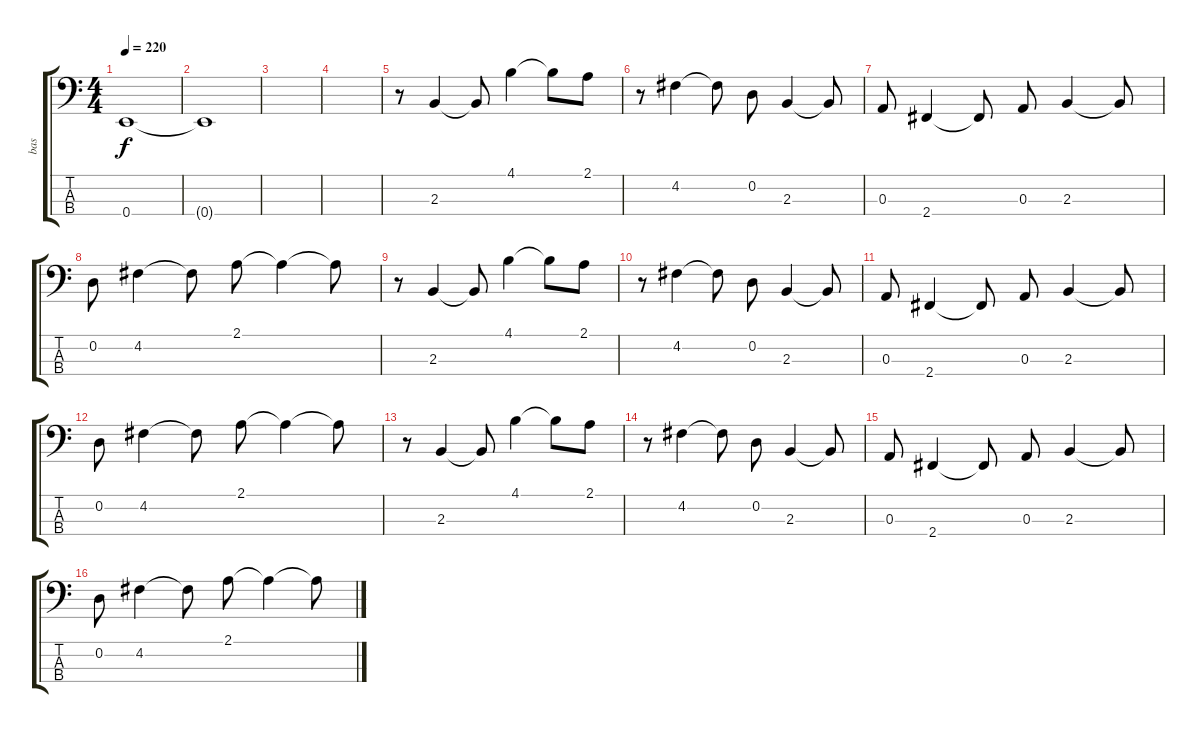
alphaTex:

\track ("bas" "bas") {instrument electricbassfinger}
\staff {score tabs}
\tuning (G2 D2 A1 E1) {hide}
\ts (4 4)
\tempo 220
\clef f4
\ks c
0.4{t}.1{dy f} |
0.4{t}.1 |
|
|
r.8 2.3.4 2.3{t}.8 4.1.4 4.1{t}.8 2.1.8 |
r.8 4.2.4 4.2{t}.8 0.2.8 2.3.4 2.3{t}.8 |
0.3.8 2.4.4 2.4{t}.8 0.3.8 2.3.4 2.3{t}.8 |
0.2.8 4.2.4 4.2{t}.8 2.1.8 2.1{t}.4 2.1{t}.8 |
r.8 2.3.4 2.3{t}.8 4.1.4 4.1{t}.8 2.1.8 |
r.8 4.2.4 4.2{t}.8 0.2.8 2.3.4 2.3{t}.8 |
0.3.8 2.4.4 2.4{t}.8 0.3.8 2.3.4 2.3{t}.8 |
0.2.8 4.2.4 4.2{t}.8 2.1.8 2.1{t}.4 2.1{t}.8 |
r.8 2.3.4 2.3{t}.8 4.1.4 4.1{t}.8 2.1.8 |
r.8 4.2.4 4.2{t}.8 0.2.8 2.3.4 2.3{t}.8 |
0.3.8 2.4.4 2.4{t}.8 0.3.8 2.3.4 2.3{t}.8 |
0.2.8 4.2.4 4.2{t}.8 2.1.8 2.1{t}.4 2.1{t}.8
